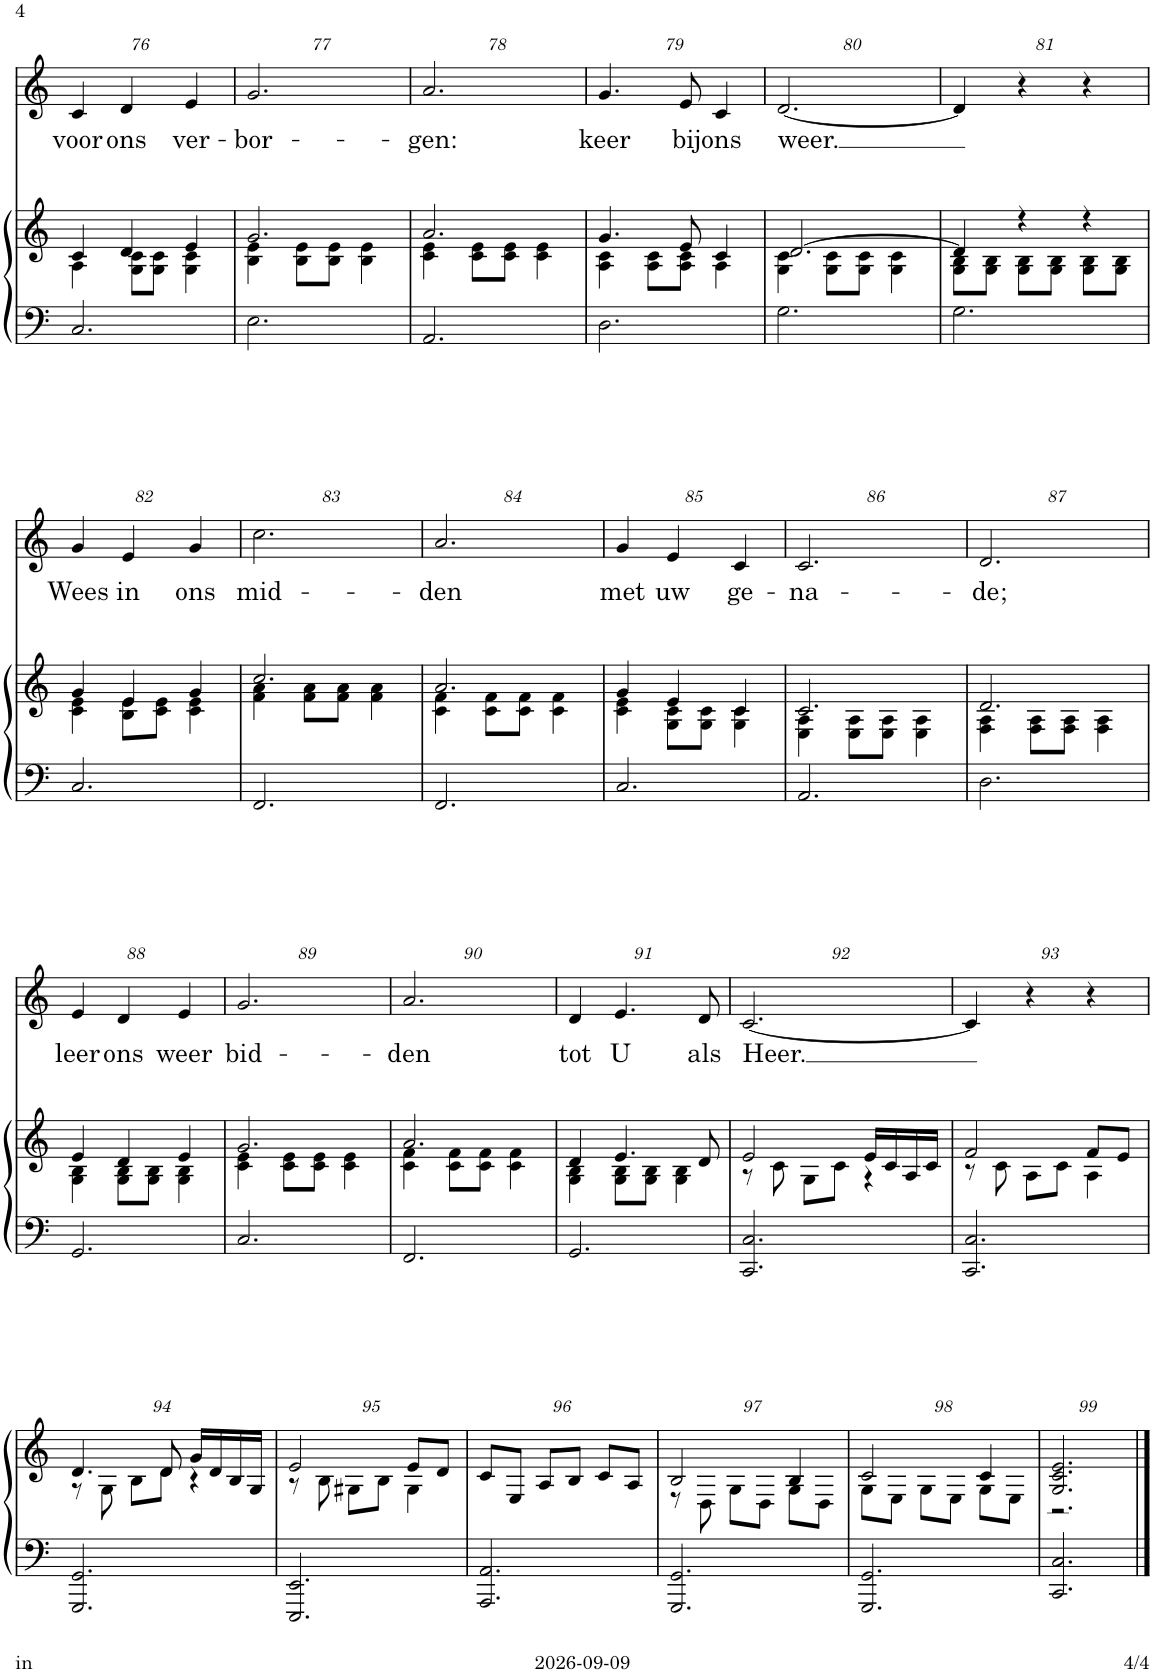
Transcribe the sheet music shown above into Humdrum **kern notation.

**kern	**kern	**kern	**text
*part2	*part2	*part1	*part1
*staff3	*staff2	*staff1	*staff1
*I"Piano	*	*I"Soprano	*
*I'Pno	*	*	*
!!LO:PB:g=z
*clefF4	*clefG2	*clefG2	*
*k[]	*k[]	*k[]	*
*M3/4	*M3/4	*M3/4	*
=76	=76	=76	=76
*	*^	*	*
!	!	!	!	!LO:LY:b
2.C/	4c/	4A\	4c/	voor
!	!	!	!	!LO:LY:b
.	4d/	8G\ 8c\L	4d/	ons
.	.	8G\ 8c\J	.	.
!	!	!	!	!LO:LY:b
.	4e/	4G\ 4c\	4e/	ver-
=77	=77	=77	=77	=77
!	!	!	!	!LO:LY:b
2.E\	2.g/	4B\ 4e\	2.g/	-bor-
.	.	8B\ 8e\L	.	.
.	.	8B\ 8e\J	.	.
.	.	4B\ 4e\	.	.
=78	=78	=78	=78	=78
!	!	!	!	!LO:LY:b
2.AA/	2.a/	4c\ 4e\	2.a/	-gen:
.	.	8c\ 8e\L	.	.
.	.	8c\ 8e\J	.	.
.	.	4c\ 4e\	.	.
=79	=79	=79	=79	=79
!	!	!	!	!LO:LY:b
2.D\	4.g/	4A\ 4c\	4.g/	keer
.	.	8A\ 8c\L	.	.
!	!	!	!	!LO:LY:b
.	8e/	8A\ 8c\J	8e/	bij
!	!	!	!	!LO:LY:b
.	4c/	4A\	4c/	ons
=80	=80	=80	=80	=80
!	!	!	!	!LO:LY:b
2.G\	[2.d/	4G\ 4c\	[2.d/	weer.
.	.	8G\ 8c\L	.	.
.	.	8G\ 8c\J	.	.
.	.	4G\ 4c\	.	.
=81	=81	=81	=81	=81
2.G\	4d/]	8G\ 8B\L	4d/]	.
.	.	8G\ 8B\J	.	.
.	4r	8G\ 8B\L	4r	.
.	.	8G\ 8B\J	.	.
.	4r	8G\ 8B\L	4r	.
.	.	8G\ 8B\J	.	.
!!LO:LB:g=z
=82	=82	=82	=82	=82
!	!	!	!	!LO:LY:b
2.C/	4g/	4c\ 4e\	4g/	Wees
!	!	!	!	!LO:LY:b
.	4e/	8B\ 8e\L	4e/	in
.	.	8c\ 8e\J	.	.
!	!	!	!	!LO:LY:b
.	4g/	4c\ 4e\	4g/	ons
=83	=83	=83	=83	=83
!	!	!	!	!LO:LY:b
2.FF/	2.cc/	4f\ 4a\	2.cc\	mid-
.	.	8f\ 8a\L	.	.
.	.	8f\ 8a\J	.	.
.	.	4f\ 4a\	.	.
=84	=84	=84	=84	=84
!	!	!	!	!LO:LY:b
2.FF/	2.a/	4c\ 4f\	2.a/	-den
.	.	8c\ 8f\L	.	.
.	.	8c\ 8f\J	.	.
.	.	4c\ 4f\	.	.
=85	=85	=85	=85	=85
!	!	!	!	!LO:LY:b
2.C/	4g/	4c\ 4e\	4g/	met
!	!	!	!	!LO:LY:b
.	4e/	8G\ 8c\L	4e/	uw
.	.	8G\ 8c\J	.	.
!	!	!	!	!LO:LY:b
.	4c/	4G\ 4c\	4c/	ge-
=86	=86	=86	=86	=86
!	!	!	!	!LO:LY:b
2.AA/	2.c/	4E\ 4A\	2.c/	-na-
.	.	8E\ 8A\L	.	.
.	.	8E\ 8A\J	.	.
.	.	4E\ 4A\	.	.
=87	=87	=87	=87	=87
!	!	!	!	!LO:LY:b
2.D\	2.d/	4F\ 4A\	2.d/	-de;
.	.	8F\ 8A\L	.	.
.	.	8F\ 8A\J	.	.
.	.	4F\ 4A\	.	.
!!LO:LB:g=z
=88	=88	=88	=88	=88
!	!	!	!	!LO:LY:b
2.GG/	4e/	4G\ 4B\	4e/	leer
!	!	!	!	!LO:LY:b
.	4d/	8G\ 8B\L	4d/	ons
.	.	8G\ 8B\J	.	.
!	!	!	!	!LO:LY:b
.	4e/	4G\ 4B\	4e/	weer
=89	=89	=89	=89	=89
!	!	!	!	!LO:LY:b
2.C/	2.g/	4c\ 4e\	2.g/	bid-
.	.	8c\ 8e\L	.	.
.	.	8c\ 8e\J	.	.
.	.	4c\ 4e\	.	.
=90	=90	=90	=90	=90
!	!	!	!	!LO:LY:b
2.FF/	2.a/	4c\ 4f\	2.a/	-den
.	.	8c\ 8f\L	.	.
.	.	8c\ 8f\J	.	.
.	.	4c\ 4f\	.	.
=91	=91	=91	=91	=91
!	!	!	!	!LO:LY:b
2.GG/	4d/	4G\ 4B\	4d/	tot
!	!	!	!	!LO:LY:b
.	4.e/	8G\ 8B\L	4.e/	U
.	.	8G\ 8B\J	.	.
.	.	4G\ 4B\	.	.
!	!	!	!	!LO:LY:b
.	8d/	.	8d/	als
=92	=92	=92	=92	=92
!	!	!	!	!LO:LY:b
2.CC/ 2.C/	2e/	8r	[2.c/	Heer.
.	.	8c\	.	.
.	.	8G\L	.	.
.	.	8c\J	.	.
.	16e/LL	4r	.	.
.	16c/	.	.	.
.	16A/	.	.	.
.	16c/JJ	.	.	.
=93	=93	=93	=93	=93
2.CC/ 2.C/	2f/	8r	4c/]	.
.	.	8c\	.	.
.	.	8A\L	4r	.
.	.	8c\J	.	.
.	8f/L	4A\	4r	.
.	8e/J	.	.	.
!!LO:LB:g=z
=94	=94	=94	=94	=94
2.GGG/ 2.GG/	4.d/	8r	2.r	.
.	.	8G\	.	.
.	.	8B\L	.	.
.	8d/	8d\J	.	.
.	16g/LL	4r	.	.
.	16d/	.	.	.
.	16B/	.	.	.
.	16G/JJ	.	.	.
=95	=95	=95	=95	=95
2.EEE/ 2.EE/	2e/	8r	2.r	.
.	.	8B\	.	.
.	.	8G#X\L	.	.
.	.	8B\J	.	.
.	8e/L	4G#\	.	.
.	8d/J	.	.	.
*	*v	*v	*	*
=96	=96	=96	=96
2.AAA/ 2.AA/	8c/L	2.r	.
.	8E/J	.	.
.	8A/L	.	.
.	8B/J	.	.
.	8c/L	.	.
.	8A/J	.	.
=97	=97	=97	=97
*	*^	*	*
2.GGG/ 2.GG/	2B/	8r	2.r	.
.	.	8D\	.	.
.	.	8G\L	.	.
.	.	8D\J	.	.
.	4B/	8G\L	.	.
.	.	8D\J	.	.
=98	=98	=98	=98	=98
2.GGG/ 2.GG/	2c/	8G\L	2.r	.
.	.	8E\J	.	.
.	.	8G\L	.	.
.	.	8E\J	.	.
.	4c/	8G\L	.	.
.	.	8E\J	.	.
=99	=99	=99	=99	=99
2.CC/ 2.C/	2.G/ 2.c/ 2.e/	2.r	2.r	.
*	*v	*v	*	*
==	==	==	==
*-	*-	*-	*-
